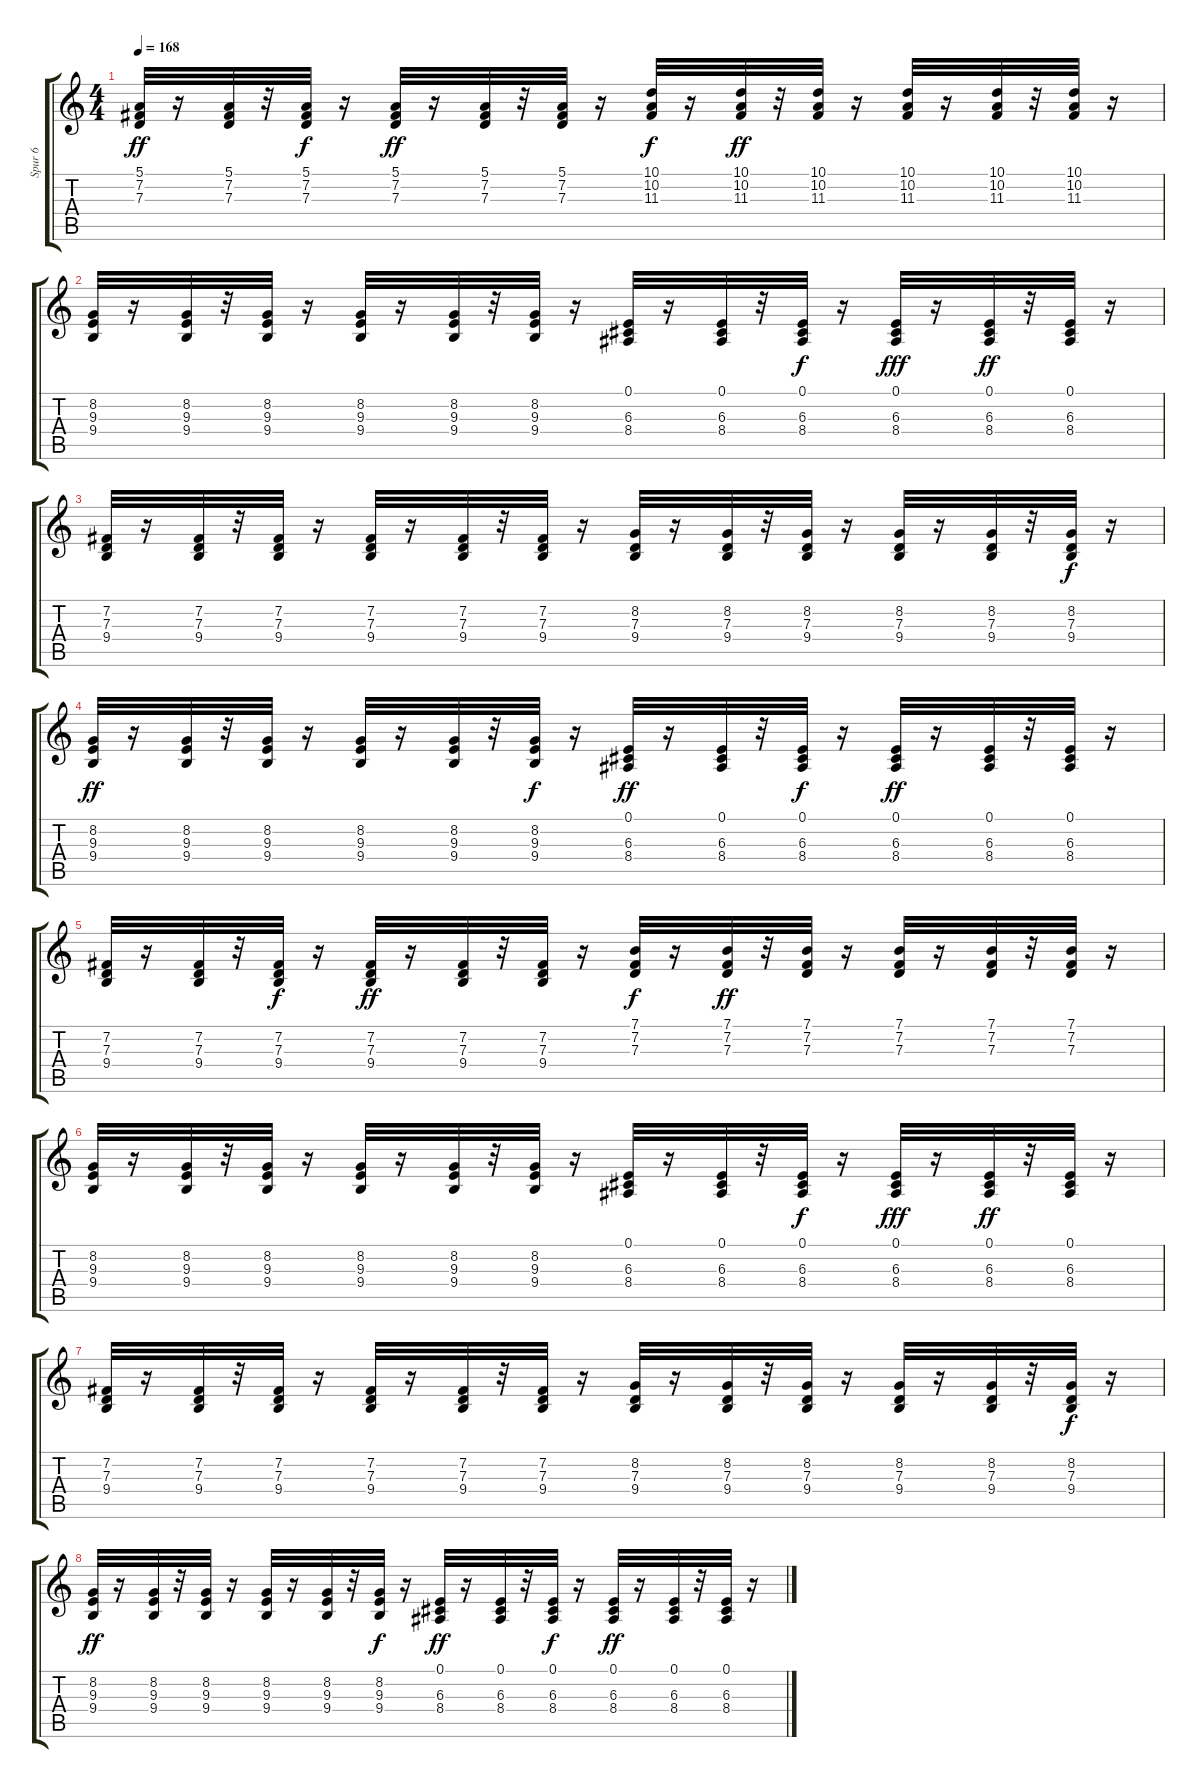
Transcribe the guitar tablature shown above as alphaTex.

\track ("Spur 6" "Spur 6") {instrument electricpiano2}
\staff {score tabs}
\tuning (E4 B3 G3 D3 A2 E2) {hide}
\ts (4 4)
\tempo 168
\clef g2
\ks c
(5.1 7.2 7.3).32{dy ff} r.16 (5.1 7.2 7.3).32 r.32 (5.1 7.2 7.3).32{dy f} r.16 (5.1 7.2 7.3).32{dy ff} r.16 (5.1 7.2 7.3).32 r.32 (5.1 7.2 7.3).32 r.16 (10.1 10.2 11.3).32{dy f} r.16 (10.1 10.2 11.3).32{dy ff} r.32 (10.1 10.2 11.3).32 r.16 (10.1 10.2 11.3).32 r.16 (10.1 10.2 11.3).32 r.32 (10.1 10.2 11.3).32 r.16 |
(8.2 9.3 9.4).32 r.16 (8.2 9.3 9.4).32 r.32 (8.2 9.3 9.4).32 r.16 (8.2 9.3 9.4).32 r.16 (8.2 9.3 9.4).32 r.32 (8.2 9.3 9.4).32 r.16 (0.1 6.3 8.4).32 r.16 (0.1 6.3 8.4).32 r.32 (0.1 6.3 8.4).32{dy f} r.16 (0.1 6.3 8.4).32{dy fff} r.16 (0.1 6.3 8.4).32{dy ff} r.32 (0.1 6.3 8.4).32 r.16 |
(7.2 7.3 9.4).32 r.16 (7.2 7.3 9.4).32 r.32 (7.2 7.3 9.4).32 r.16 (7.2 7.3 9.4).32 r.16 (7.2 7.3 9.4).32 r.32 (7.2 7.3 9.4).32 r.16 (8.2 7.3 9.4).32 r.16 (8.2 7.3 9.4).32 r.32 (8.2 7.3 9.4).32 r.16 (8.2 7.3 9.4).32 r.16 (8.2 7.3 9.4).32 r.32 (8.2 7.3 9.4).32{dy f} r.16 |
(8.2 9.3 9.4).32{dy ff} r.16 (8.2 9.3 9.4).32 r.32 (8.2 9.3 9.4).32 r.16 (8.2 9.3 9.4).32 r.16 (8.2 9.3 9.4).32 r.32 (8.2 9.3 9.4).32{dy f} r.16 (0.1 6.3 8.4).32{dy ff} r.16 (0.1 6.3 8.4).32 r.32 (0.1 6.3 8.4).32{dy f} r.16 (0.1 6.3 8.4).32{dy ff} r.16 (0.1 6.3 8.4).32 r.32 (0.1 6.3 8.4).32 r.16 |
(7.2 7.3 9.4).32 r.16 (7.2 7.3 9.4).32 r.32 (7.2 7.3 9.4).32{dy f} r.16 (7.2 7.3 9.4).32{dy ff} r.16 (7.2 7.3 9.4).32 r.32 (7.2 7.3 9.4).32 r.16 (7.1 7.2 7.3).32{dy f} r.16 (7.1 7.2 7.3).32{dy ff} r.32 (7.1 7.2 7.3).32 r.16 (7.1 7.2 7.3).32 r.16 (7.1 7.2 7.3).32 r.32 (7.1 7.2 7.3).32 r.16 |
(8.2 9.3 9.4).32 r.16 (8.2 9.3 9.4).32 r.32 (8.2 9.3 9.4).32 r.16 (8.2 9.3 9.4).32 r.16 (8.2 9.3 9.4).32 r.32 (8.2 9.3 9.4).32 r.16 (0.1 6.3 8.4).32 r.16 (0.1 6.3 8.4).32 r.32 (0.1 6.3 8.4).32{dy f} r.16 (0.1 6.3 8.4).32{dy fff} r.16 (0.1 6.3 8.4).32{dy ff} r.32 (0.1 6.3 8.4).32 r.16 |
(7.2 7.3 9.4).32 r.16 (7.2 7.3 9.4).32 r.32 (7.2 7.3 9.4).32 r.16 (7.2 7.3 9.4).32 r.16 (7.2 7.3 9.4).32 r.32 (7.2 7.3 9.4).32 r.16 (8.2 7.3 9.4).32 r.16 (8.2 7.3 9.4).32 r.32 (8.2 7.3 9.4).32 r.16 (8.2 7.3 9.4).32 r.16 (8.2 7.3 9.4).32 r.32 (8.2 7.3 9.4).32{dy f} r.16 |
(8.2 9.3 9.4).32{dy ff} r.16 (8.2 9.3 9.4).32 r.32 (8.2 9.3 9.4).32 r.16 (8.2 9.3 9.4).32 r.16 (8.2 9.3 9.4).32 r.32 (8.2 9.3 9.4).32{dy f} r.16 (0.1 6.3 8.4).32{dy ff} r.16 (0.1 6.3 8.4).32 r.32 (0.1 6.3 8.4).32{dy f} r.16 (0.1 6.3 8.4).32{dy ff} r.16 (0.1 6.3 8.4).32 r.32 (0.1 6.3 8.4).32 r.16
